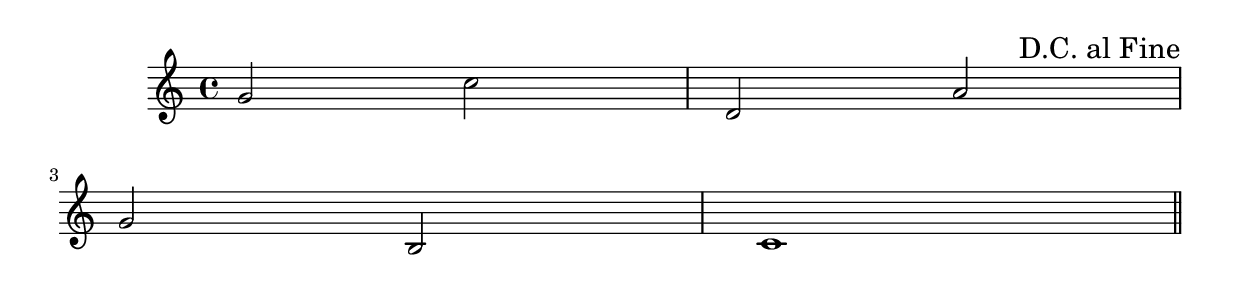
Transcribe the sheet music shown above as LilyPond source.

%% Do not edit this file; it is automatically
%% generated from LSR http://lsr.dsi.unimi.it
%% This file is in the public domain.
\version "2.13.4"

\header {
  lsrtags = "text"

%% Translation of GIT committish: c2e8b1d6d671dbfc138f890cbc7e9882b7be2761
  texidocfr = "
Les indications textuelles peuvent être imprimées à la fin d'une ligne 
plutôt qu'en tête de la suivante.  Pensez alors à aligner l'extrémité 
droite de l'indication sur la barre de mesure.

"
  doctitlefr = "Indication texuelle en fin de ligne"


  texidoc = "
Marks can be printed at the end of the current line, instead of the
beginning of the following line.  In such cases, it might be preferable
to align the right end of the mark with the bar line.

"
  doctitle = "Printing marks at the end of a line"
} % begin verbatim

\relative c'' {  
  g2 c
  d,2 a'
  \once \override Score.RehearsalMark #'break-visibility = #end-of-line-visible
  \once \override Score.RehearsalMark #'self-alignment-X = #RIGHT
  \mark "D.C. al Fine"
  \break
  g2 b,
  c1 \bar "||"
}

